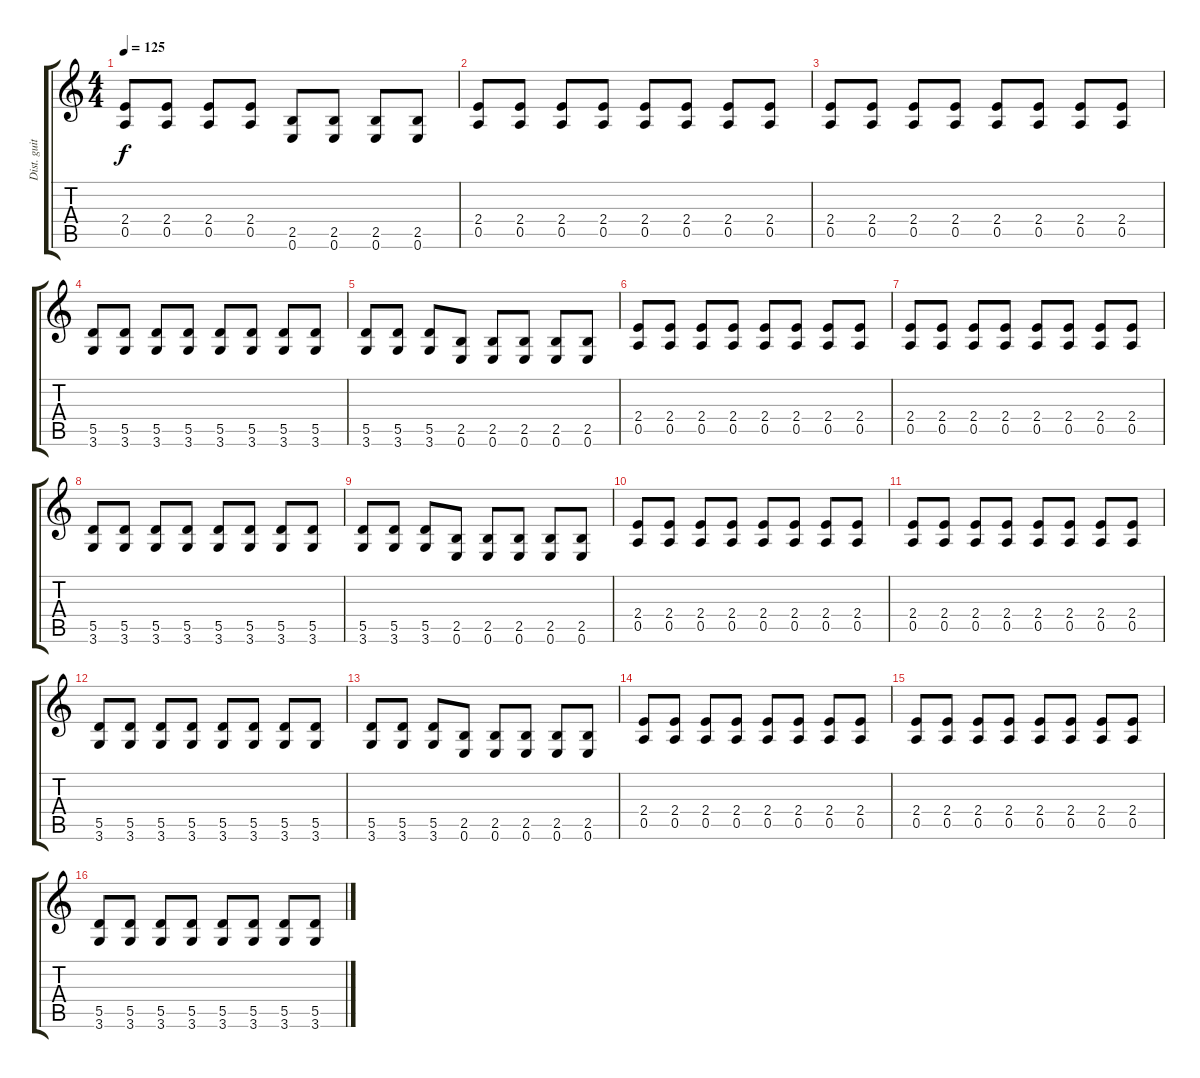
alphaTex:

\track ("Dist. guitar 1" "Dist. guit") {instrument overdrivenguitar}
\staff {score tabs}
\tuning (E4 B3 G3 D3 A2 E2) {hide}
\ts (4 4)
\tempo 125
\clef g2
\ks c
(2.4 0.5).8{dy f} (2.4 0.5).8 (2.4 0.5).8 (2.4 0.5).8 (2.5 0.6).8 (2.5 0.6).8 (2.5 0.6).8 (2.5 0.6).8 |
(2.4 0.5).8 (2.4 0.5).8 (2.4 0.5).8 (2.4 0.5).8 (2.4 0.5).8 (2.4 0.5).8 (2.4 0.5).8 (2.4 0.5).8 |
(2.4 0.5).8 (2.4 0.5).8 (2.4 0.5).8 (2.4 0.5).8 (2.4 0.5).8 (2.4 0.5).8 (2.4 0.5).8 (2.4 0.5).8 |
(5.5 3.6).8 (5.5 3.6).8 (5.5 3.6).8 (5.5 3.6).8 (5.5 3.6).8 (5.5 3.6).8 (5.5 3.6).8 (5.5 3.6).8 |
(5.5 3.6).8 (5.5 3.6).8 (5.5 3.6).8 (2.5 0.6).8 (2.5 0.6).8 (2.5 0.6).8 (2.5 0.6).8 (2.5 0.6).8 |
(2.4 0.5).8 (2.4 0.5).8 (2.4 0.5).8 (2.4 0.5).8 (2.4 0.5).8 (2.4 0.5).8 (2.4 0.5).8 (2.4 0.5).8 |
(2.4 0.5).8 (2.4 0.5).8 (2.4 0.5).8 (2.4 0.5).8 (2.4 0.5).8 (2.4 0.5).8 (2.4 0.5).8 (2.4 0.5).8 |
(5.5 3.6).8 (5.5 3.6).8 (5.5 3.6).8 (5.5 3.6).8 (5.5 3.6).8 (5.5 3.6).8 (5.5 3.6).8 (5.5 3.6).8 |
(5.5 3.6).8 (5.5 3.6).8 (5.5 3.6).8 (2.5 0.6).8 (2.5 0.6).8 (2.5 0.6).8 (2.5 0.6).8 (2.5 0.6).8 |
(2.4 0.5).8 (2.4 0.5).8 (2.4 0.5).8 (2.4 0.5).8 (2.4 0.5).8 (2.4 0.5).8 (2.4 0.5).8 (2.4 0.5).8 |
(2.4 0.5).8 (2.4 0.5).8 (2.4 0.5).8 (2.4 0.5).8 (2.4 0.5).8 (2.4 0.5).8 (2.4 0.5).8 (2.4 0.5).8 |
(5.5 3.6).8 (5.5 3.6).8 (5.5 3.6).8 (5.5 3.6).8 (5.5 3.6).8 (5.5 3.6).8 (5.5 3.6).8 (5.5 3.6).8 |
(5.5 3.6).8 (5.5 3.6).8 (5.5 3.6).8 (2.5 0.6).8 (2.5 0.6).8 (2.5 0.6).8 (2.5 0.6).8 (2.5 0.6).8 |
(2.4 0.5).8 (2.4 0.5).8 (2.4 0.5).8 (2.4 0.5).8 (2.4 0.5).8 (2.4 0.5).8 (2.4 0.5).8 (2.4 0.5).8 |
(2.4 0.5).8 (2.4 0.5).8 (2.4 0.5).8 (2.4 0.5).8 (2.4 0.5).8 (2.4 0.5).8 (2.4 0.5).8 (2.4 0.5).8 |
(5.5 3.6).8 (5.5 3.6).8 (5.5 3.6).8 (5.5 3.6).8 (5.5 3.6).8 (5.5 3.6).8 (5.5 3.6).8 (5.5 3.6).8
